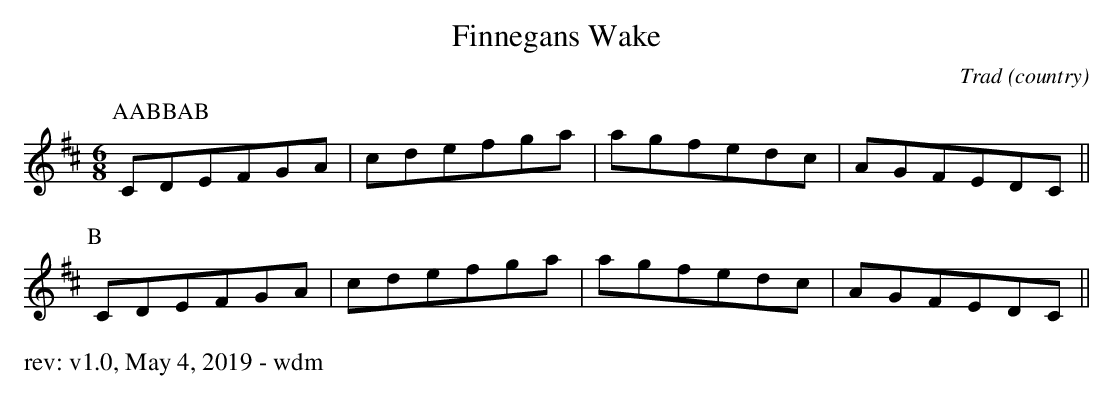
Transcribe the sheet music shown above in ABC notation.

X:1
T: Finnegans Wake
O: Trad (country)
M: 6/8
K: Dmaj
P: AABBAB
P:A
CDEFGA|cdefga|agfedc|AGFEDC||
P:B
CDEFGA|cdefga|agfedc|AGFEDC||
